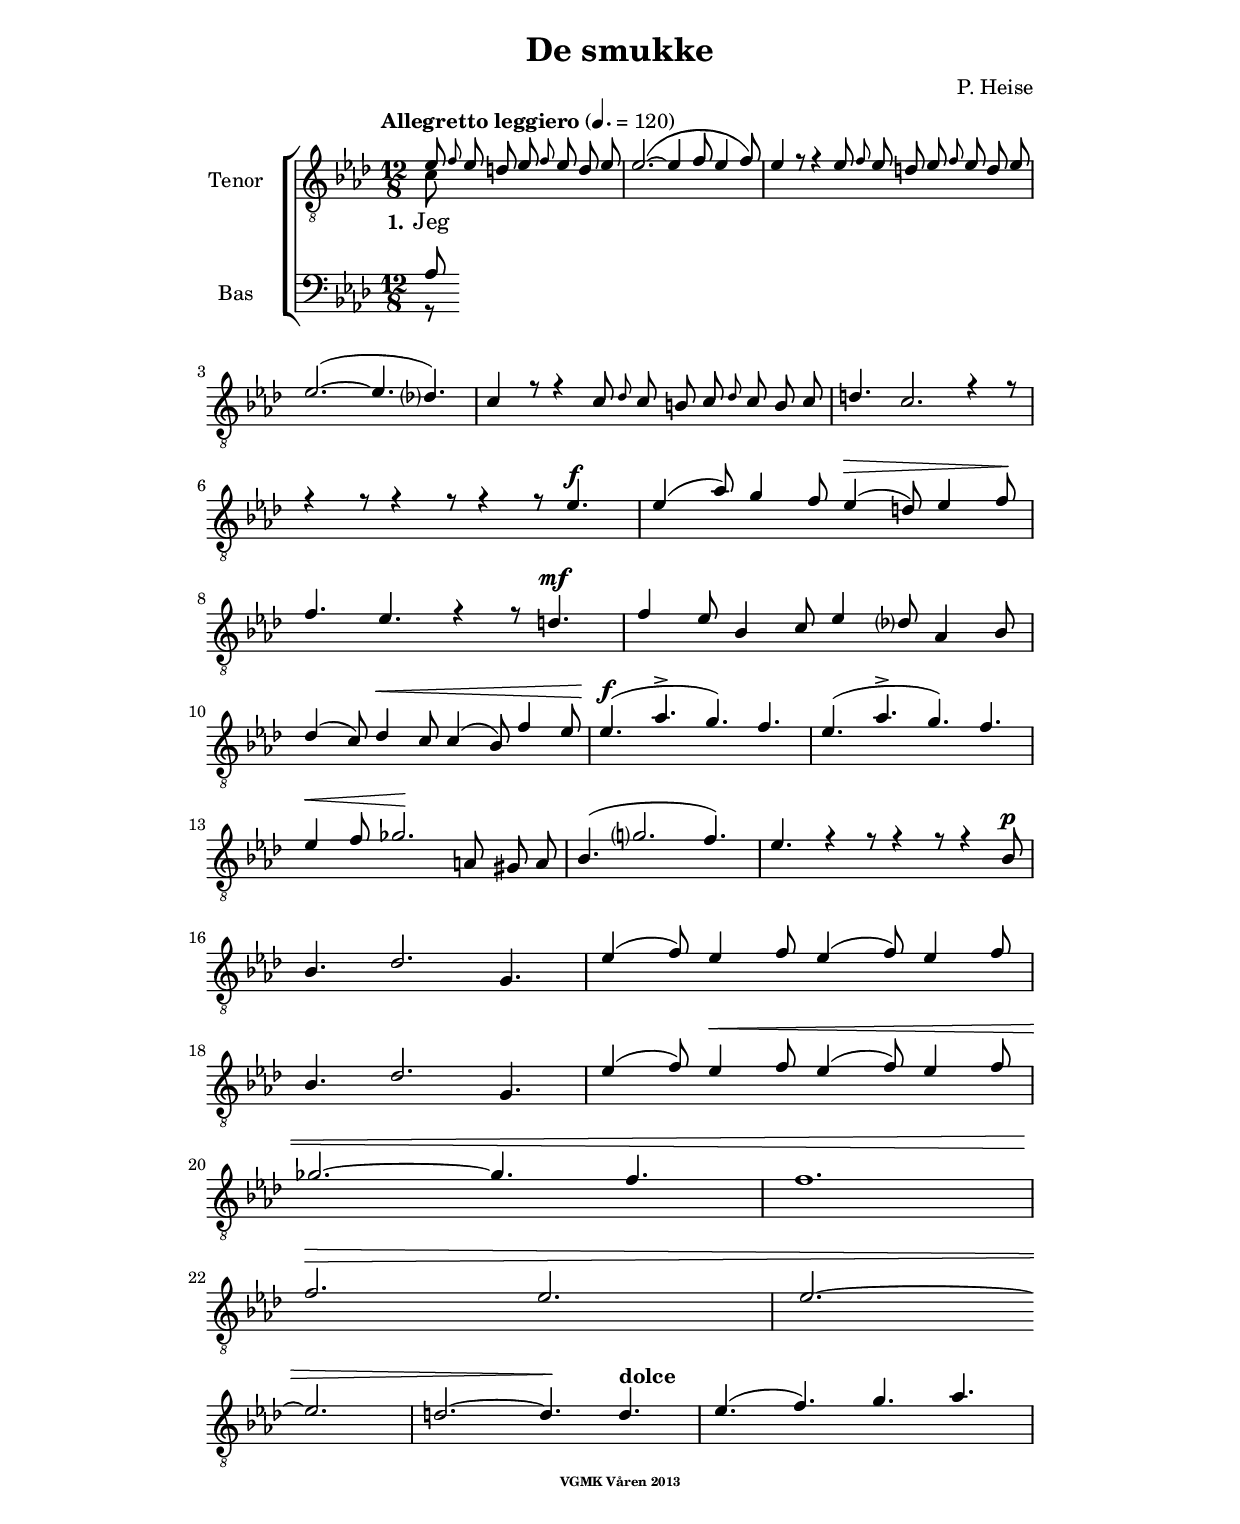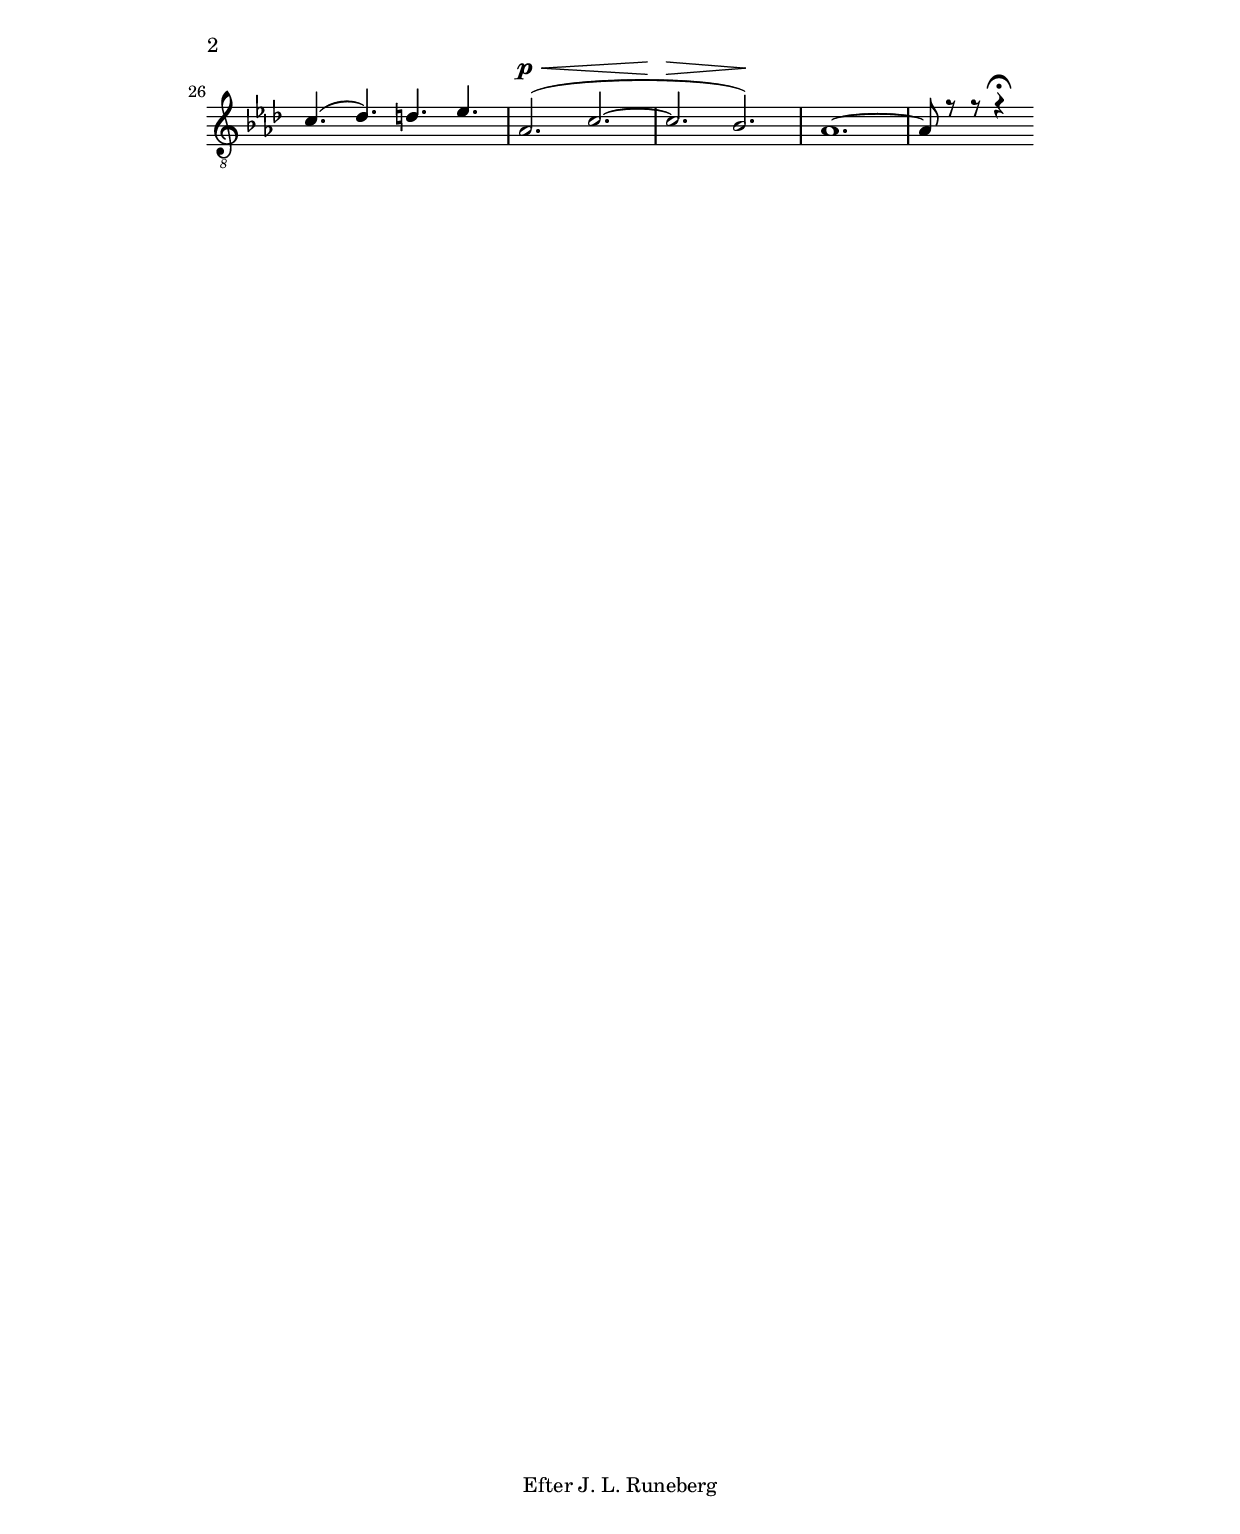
\version "2.12.2"

#(set-global-staff-size 18)

%\pointAndClickOff

\header {
%  dedication = "Dedikering"
   title = "De smukke"
%  subtitle = ""
%  poet = "1 Vanster"
%  meter = "2 Vanster"
   composer = "P. Heise"
%  arranger = "Hoger 2"
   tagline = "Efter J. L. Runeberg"
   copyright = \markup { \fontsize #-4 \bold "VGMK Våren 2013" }
}

\paper {
%  page-count = 1
%  left-margin = 45
   line-width = 140
   top-margin = 25
   bottom-margin = 25
%  systems-per-page = 4
%  ragged-last-bottom = ##f
%  annotate-spacing = ##t
%  foot-separation = 7
}

mybreak = { \break }

settings = \relative c {
   \tempo "Allegretto leggiero" 4.=120
   \key as \major
   \time 12/8
   \autoBeamOff
   #(set-accidental-style 'modern-cautionary)
   \override TextSpanner #'(bound-details left text) = "rit."
   \partial 8*7
}

%\slashedgrace Only available in lilypond 2.15+
sg = #(define-music-function (parser location note ) (ly:music?)
  #{
      \once \override Stem #'stroke-style = #"grace"
      \grace $note
  #})

tenorOne = \relative es' {
   \settings
%210
   es8 \sg f es d es \sg f es d es | es2.~(
   es4 f8 es4 f8) | es4 r8 r4 es8 \sg f es d es \sg f es d es |
   \mybreak

%211
   es2.~( es4. des4.) | c4 r8 r4 c8
   \sg des c b c \sg des c b c | d4. c2. r4 r8 |
   \mybreak

%212
   r4 r8 r4 r8 r4 r8 es4. ^\f | es4( as8) g4 f8 es4( ^\> d8) es4 f8 \! |
   \mybreak
   f4. es r4 r8 d4. ^\mf | f4 es8 bes4 c8 es4 des8 as4 bes8|
   \mybreak

%213
   des4( c8) des4 ^\< c8 c4( bes8) f'4 es8 | es4.( \f as-> g) f | es( as-> g) f|
   \mybreak
   es4 ^\< f8 ges2. \! a,8 gis a | bes4.( g'2. f4.) | es r4 r8 r4 r8 r4 bes8^\p|
   \mybreak

%214
   bes4. des2. g,4. | es'4( f8) es4 f8 es4( f8) es4 f8 |
   \mybreak
   bes,4. des2. g,4. | es'4( f8) es4 ^\< f8 es4( f8) es4 f8 |
   \mybreak

%215
   ges2.~ ges4. f | f1. |
   \mybreak
   f2. \> es | es~
   \mybreak

%216
   es2. | d2.~ d4. \! \tempo "dolce" d | es( f) g as |
   \mybreak
   c,( des) d es | as,2.( ^\p ^\< c~ | c\> bes) \! | as1.~ | as8 r r r4 \fermata
   \bar ":|"
}

tenorTwo = \relative c' {
   \settings
   c8
}

bassOne = \relative as {
   \settings
   as8
}

bassTwo = \relative es {
   \settings
   r8
}

firstVerse = {
   \set stanza = "1."
   \lyricmode {
      Jeg
   }
}

%% Layout
\book{
   \score {
      \new ChoirStaff <<
         \new Staff <<
            \clef "G_8"
            \set Staff.instrumentName = "Tenor"
            \new Voice = "tenorOne" { \voiceOne \tenorOne }
            \new Voice = "tenorTwo" { \voiceTwo \tenorTwo }
            \new Lyrics \lyricsto "tenorOne" { \firstVerse }
         >>

         \new Staff <<
            \clef bass
            \set Staff.instrumentName = "Bas"
            \new Voice = "bassOne" { \voiceOne \bassOne }
            \new Voice = "bassTwo" { \voiceTwo \bassTwo }
         >>
      >>
      \layout{}
   }
}


#(define output-count -10) % Removes numbering
#(define output-suffix "alla")
\book{
   \score {
      \new ChoirStaff <<
         \new Staff <<
            \set Staff.instrumentName = "TenorOne"
            \new Voice = "tenorOne" { \unfoldRepeats \tenorOne }
         >>
         \new Staff <<
            \set Staff.instrumentName = "TenorTwo"
            \new Voice = "tenorTwo" { \unfoldRepeats \tenorTwo }
         >>

         \new Staff <<
            \set Staff.instrumentName = "BasOne"
            \new Voice = "bassOne" { \unfoldRepeats \bassOne }
         >>
         \new Staff <<
            \set Staff.instrumentName = "BasTwo"
            \new Voice = "bassTwo" { \unfoldRepeats \bassTwo }
         >>
      >>
      \midi{}
   }
}


#(define output-suffix "tenor1")
\book { \score { { \unfoldRepeats \tenorOne } \midi {\context{\Score \remove "Dynamic_performer"}} } }
#(define output-suffix "tenor2")
\book { \score { { \unfoldRepeats \tenorTwo } \midi {\context{\Score \remove "Dynamic_performer"}} } }
#(define output-suffix "bas1")
\book { \score { { \unfoldRepeats \bassOne } \midi {\context{\Score \remove "Dynamic_performer"}} } }
#(define output-suffix "bas2")
\book { \score { { \unfoldRepeats \bassTwo } \midi {\context{\Score \remove "Dynamic_performer"}} } }
